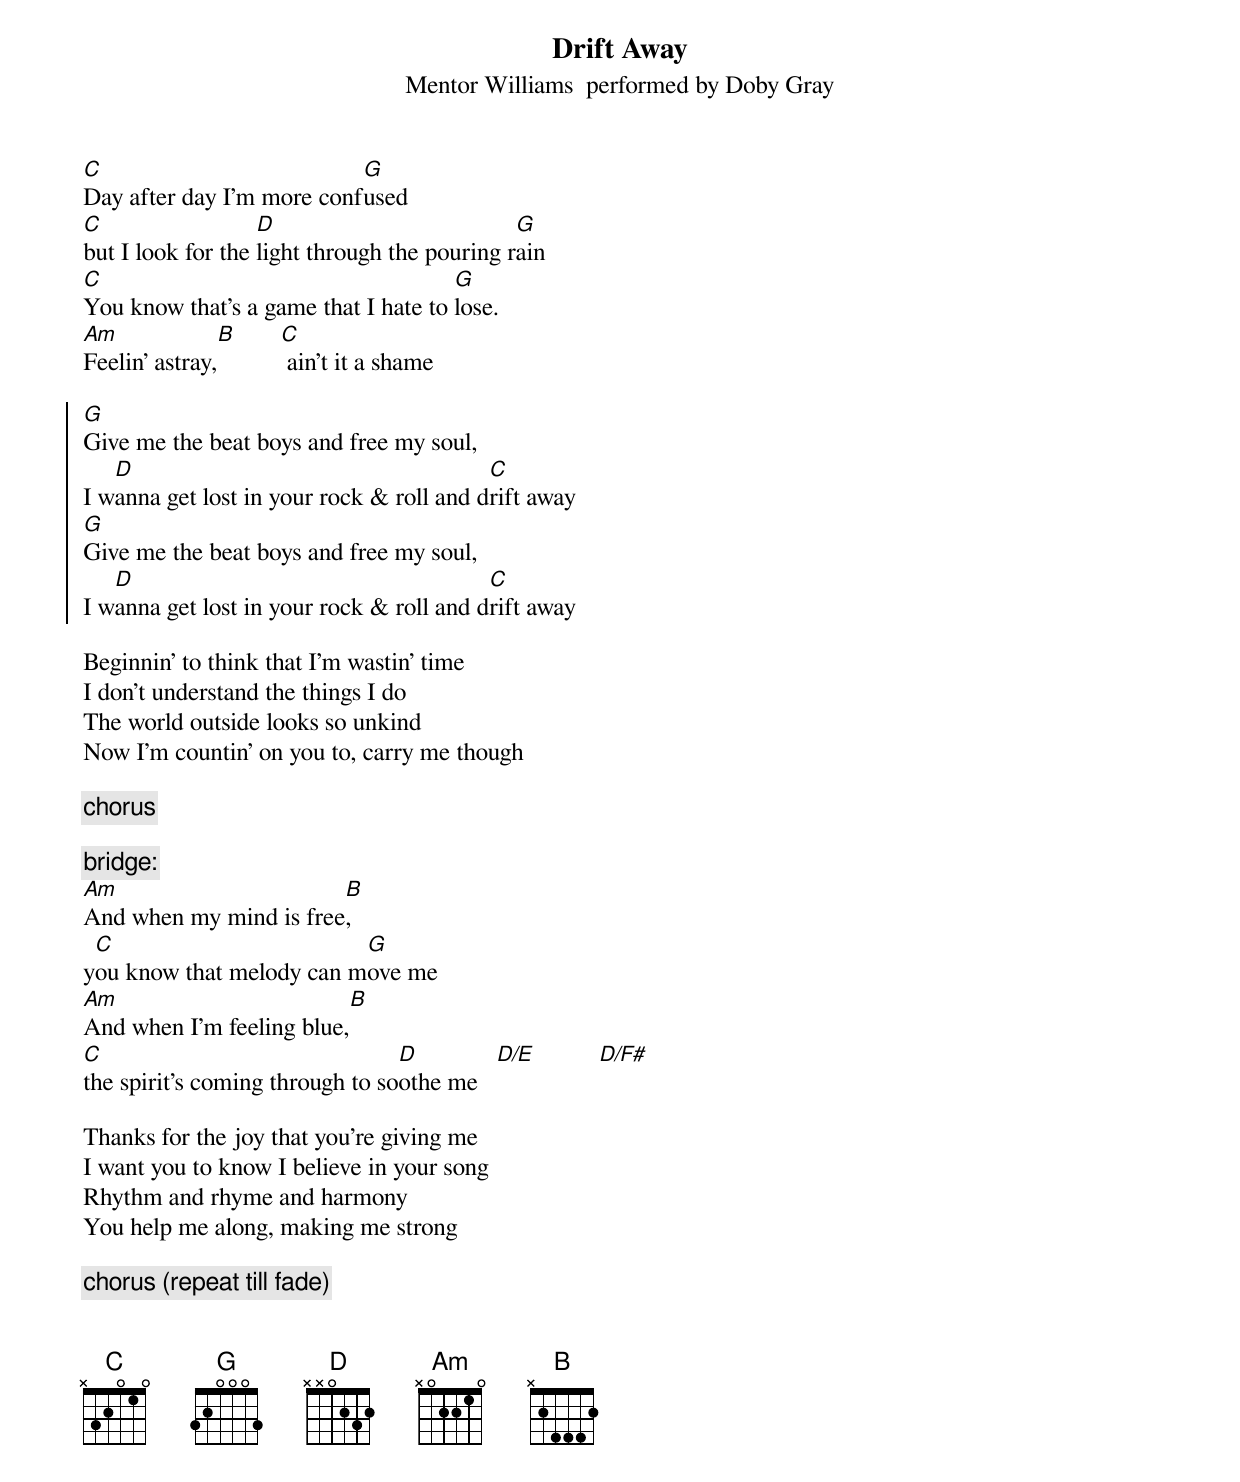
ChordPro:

{t:Drift Away}
{st: Mentor Williams  performed by Doby Gray}

[C]Day after day I'm more conf[G]used
[C]but I look for the [D]light through the pouring r[G]ain
[C]You know that's a game that I hate to [G]lose.
[Am]Feelin' astray,[B]       [C] ain't it a shame

{soc}
[G]Give me the beat boys and free my soul,
I w[D]anna get lost in your rock & roll and d[C]rift away
[G]Give me the beat boys and free my soul,
I w[D]anna get lost in your rock & roll and d[C]rift away
{eoc}

Beginnin' to think that I'm wastin' time
I don't understand the things I do
The world outside looks so unkind
Now I'm countin' on you to, carry me though

{c:chorus}

{c:bridge:}
[Am]And when my mind is free[B],
y[C]ou know that melody can m[G]ove me
[Am]And when I'm feeling blue,[B]
[C]the spirit's coming through to so[D]othe me   [D/E]          [D/F#]

Thanks for the joy that you're giving me
I want you to know I believe in your song
Rhythm and rhyme and harmony
You help me along, making me strong

{c:chorus (repeat till fade)}

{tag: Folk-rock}
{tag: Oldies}

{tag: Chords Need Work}
